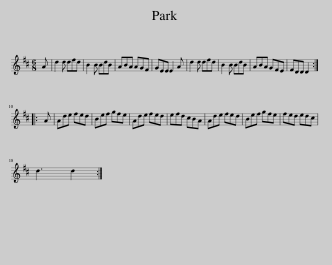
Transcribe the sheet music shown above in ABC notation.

X:1
L:1/8
M:6/8
I:linebreak $
K:D
V:1 treble
V:1
 A | d2 d dfd | B2 B BdB | ABA AGF | GEE E2 A | %5
 d2 d dfd | B2 B BdB | ABA GFE | FDD D2 ::$ A | %10
 Ade fed | Bef gfe | Ade fed | efd cBA | Ade fed | %15
 Bef gfe | fed edc |$ d3 d2 :| %18
